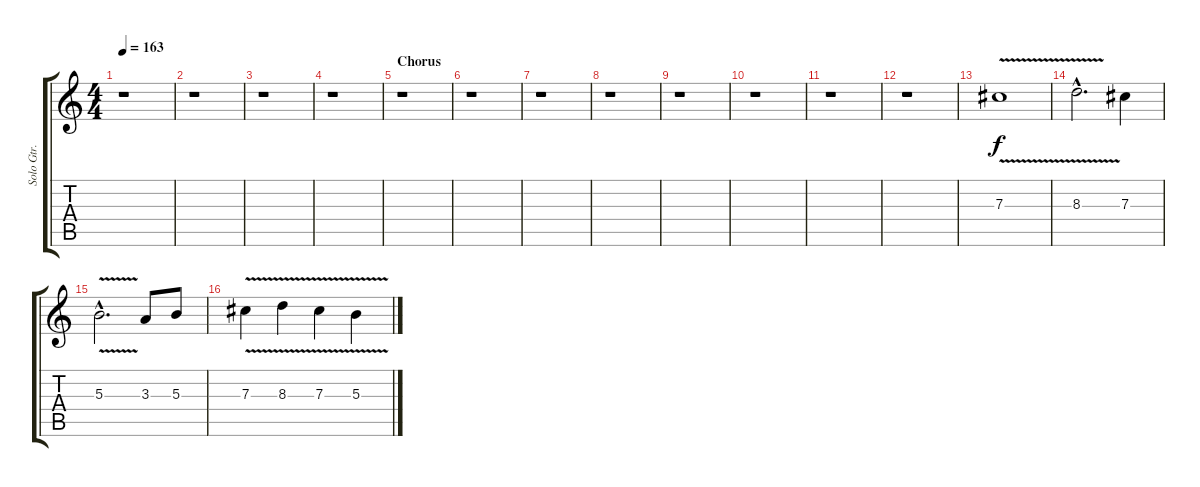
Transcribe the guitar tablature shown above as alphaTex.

\track ("Solo Gtr." "Solo Gtr.") {instrument distortionguitar}
\staff {score tabs}
\tuning (Eb4 Bb3 Gb3 Db3 Ab2 Eb2) {hide}
\ts (4 4)
\tempo 163
\clef g2
\ks c
r.1{dy f} |
r.1 |
r.1 |
r.1 |
\section ("" "Chorus")
r.1 |
r.1 |
r.1 |
r.1 |
r.1 |
r.1 |
r.1 |
r.1 |
7.3{v}.1{volume 13} |
8.3{v hac}.2{d} 7.3.4 |
5.3{v hac}.2{d} 3.3.8 5.3.8 |
7.3{v}.4 8.3{v}.4 7.3{v}.4 5.3{v}.4
